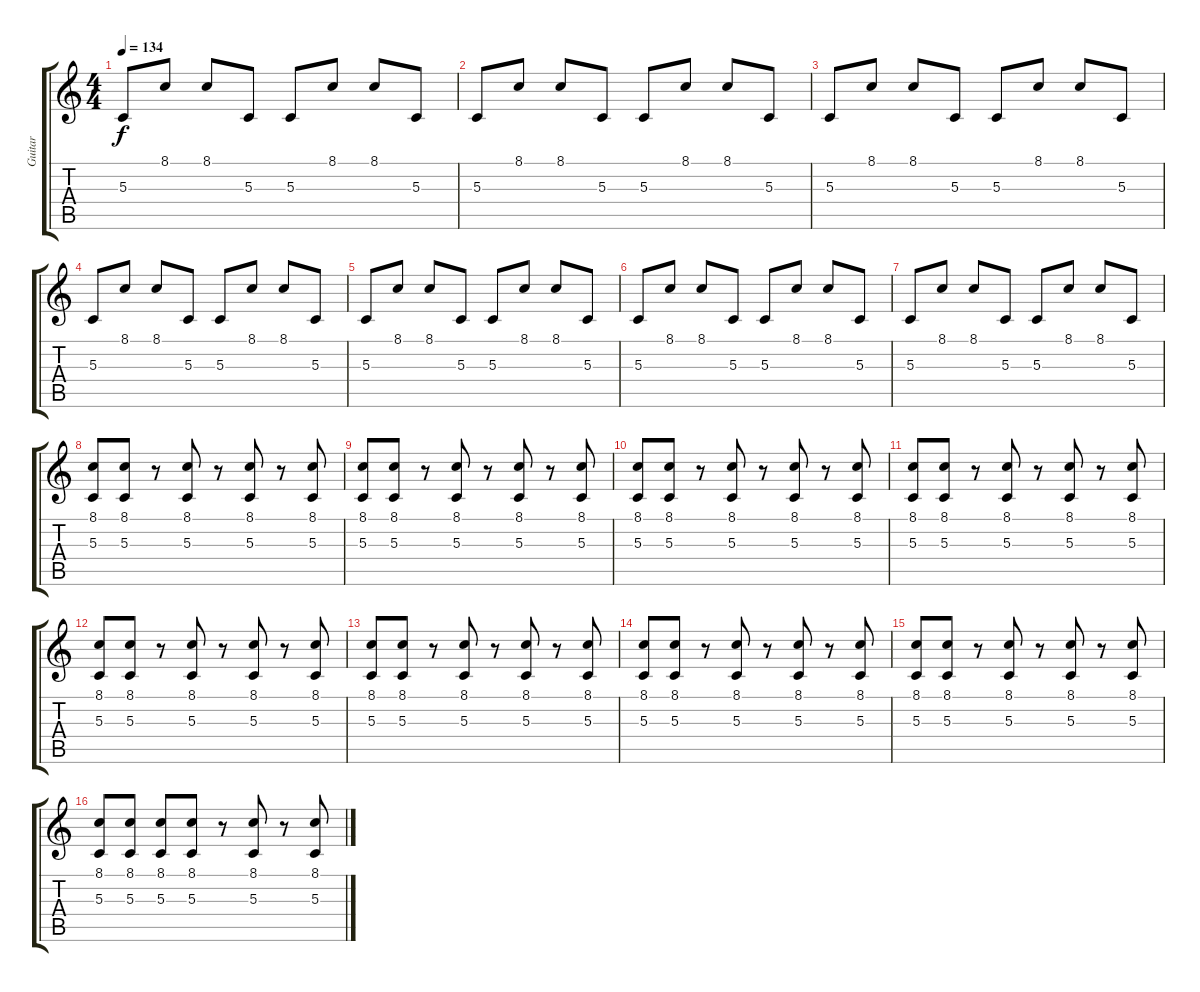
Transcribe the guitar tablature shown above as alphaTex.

\track ("Guitar" "Guitar") {instrument lead5charang}
\staff {score tabs}
\tuning (E4 B3 G3 D3 A2 E2) {hide}
\ts (4 4)
\tempo 134
\clef g2
\ks c
5.3.8{dy f} 8.1.8 8.1.8 5.3.8 5.3.8 8.1.8 8.1.8 5.3.8 |
5.3.8 8.1.8 8.1.8 5.3.8 5.3.8 8.1.8 8.1.8 5.3.8 |
5.3.8 8.1.8 8.1.8 5.3.8 5.3.8 8.1.8 8.1.8 5.3.8 |
5.3.8 8.1.8 8.1.8 5.3.8 5.3.8 8.1.8 8.1.8 5.3.8 |
5.3.8 8.1.8 8.1.8 5.3.8 5.3.8 8.1.8 8.1.8 5.3.8 |
5.3.8 8.1.8 8.1.8 5.3.8 5.3.8 8.1.8 8.1.8 5.3.8 |
5.3.8 8.1.8 8.1.8 5.3.8 5.3.8 8.1.8 8.1.8 5.3.8 |
(8.1 5.3).8 (8.1 5.3).8 r.8 (8.1 5.3).8 r.8 (8.1 5.3).8 r.8 (8.1 5.3).8 |
(8.1 5.3).8 (8.1 5.3).8 r.8 (8.1 5.3).8 r.8 (8.1 5.3).8 r.8 (8.1 5.3).8 |
(8.1 5.3).8 (8.1 5.3).8 r.8 (8.1 5.3).8 r.8 (8.1 5.3).8 r.8 (8.1 5.3).8 |
(8.1 5.3).8 (8.1 5.3).8 r.8 (8.1 5.3).8 r.8 (8.1 5.3).8 r.8 (8.1 5.3).8 |
(8.1 5.3).8 (8.1 5.3).8 r.8 (8.1 5.3).8 r.8 (8.1 5.3).8 r.8 (8.1 5.3).8 |
(8.1 5.3).8 (8.1 5.3).8 r.8 (8.1 5.3).8 r.8 (8.1 5.3).8 r.8 (8.1 5.3).8 |
(8.1 5.3).8 (8.1 5.3).8 r.8 (8.1 5.3).8 r.8 (8.1 5.3).8 r.8 (8.1 5.3).8 |
(8.1 5.3).8 (8.1 5.3).8 r.8 (8.1 5.3).8 r.8 (8.1 5.3).8 r.8 (8.1 5.3).8 |
(8.1 5.3).8 (8.1 5.3).8 (8.1 5.3).8 (8.1 5.3).8 r.8 (8.1 5.3).8 r.8 (8.1 5.3).8
